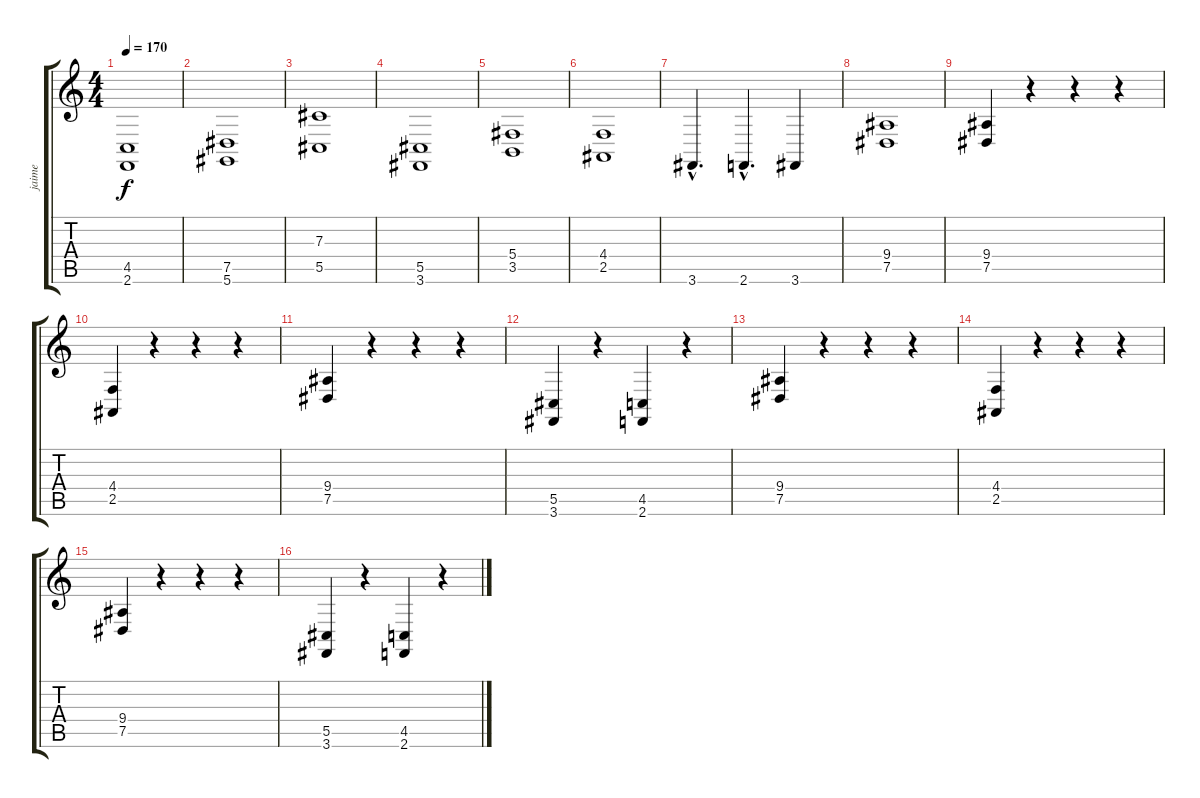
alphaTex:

\track ("jaime" "jaime") {instrument choiraahs}
\staff {score tabs}
\tuning (Eb4 Bb3 Gb3 Db3 Ab2 Eb2) {hide}
\ts (4 4)
\tempo 170
\clef g2
\ks c
(4.5 2.6).1{dy f} |
(7.5 5.6).1 |
(7.3 5.5).1 |
(5.5 3.6).1 |
(5.4 3.5).1 |
(4.4 2.5).1 |
3.6{hac}.4{d} 2.6{hac}.4{d} 3.6.4 |
(9.4 7.5).1 |
(9.4 7.5).4 r.4 r.4 r.4 |
(4.4 2.5).4 r.4 r.4 r.4 |
(9.4 7.5).4 r.4 r.4 r.4 |
(5.5 3.6).4 r.4 (4.5 2.6).4 r.4 |
(9.4 7.5).4 r.4 r.4 r.4 |
(4.4 2.5).4 r.4 r.4 r.4 |
(9.4 7.5).4 r.4 r.4 r.4 |
(5.5 3.6).4 r.4 (4.5 2.6).4 r.4
